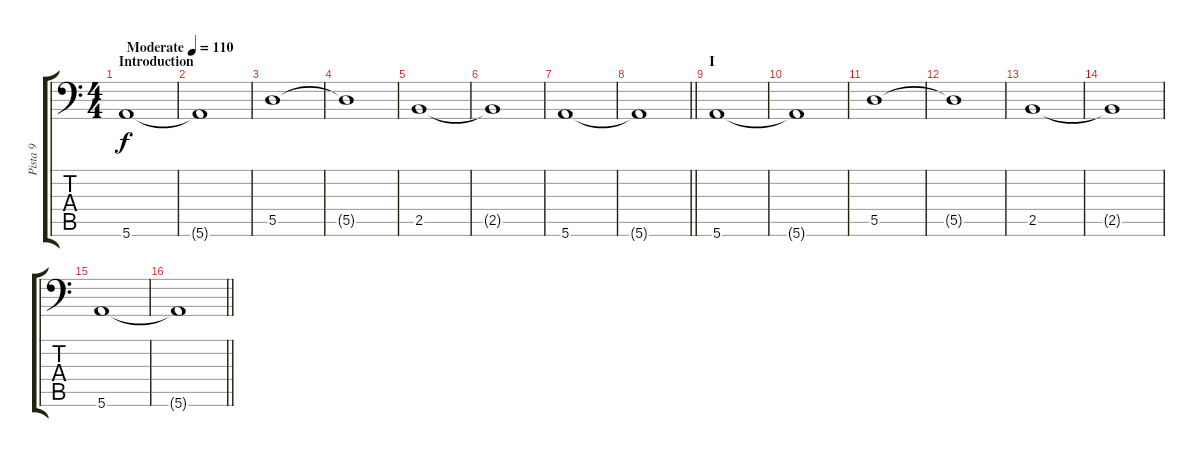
\track ("Pista 9" "Pista 9") {instrument acousticbass}
\staff {score tabs}
\tuning (E3 B2 G2 D2 A1 E1) {hide}
\ts (4 4)
\section ("" "Introduction")
\tempo (110 "Moderate")
\clef f4
\ks c
5.6.1{dy f instrument acousticbass} |
5.6{t}.1 |
5.5.1 |
5.5{t}.1 |
2.5.1 |
2.5{t}.1 |
5.6.1 |
\barLineRight lightlight
5.6{t}.1 |
\section ("" "I")
5.6.1 |
5.6{t}.1 |
5.5.1 |
5.5{t}.1 |
2.5.1 |
2.5{t}.1 |
5.6.1 |
\barLineRight lightlight
5.6{t}.1
